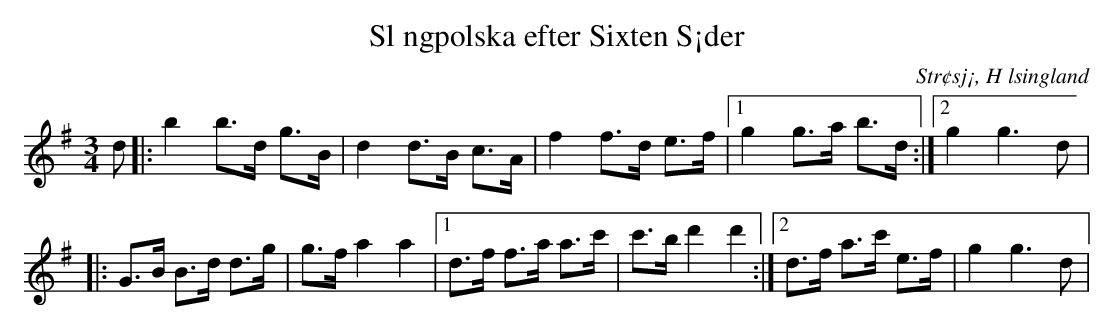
X:1
T:Sl ngpolska efter Sixten S¡der
O:Str¢sj¡, H lsingland
M:3/4
L:1/8
K:G
d|:b2 b>d g>B|d2 d>B c>A|f2 f>d e>f|1 g2 g>a b>d :|2 g2 g3d|
|:G>B B>d d>g|g>f a2 a2|1 d>f f>a a>c'|c'>b d'2 d'2:|2 d>f a>c' e>f|g2 g3d|
